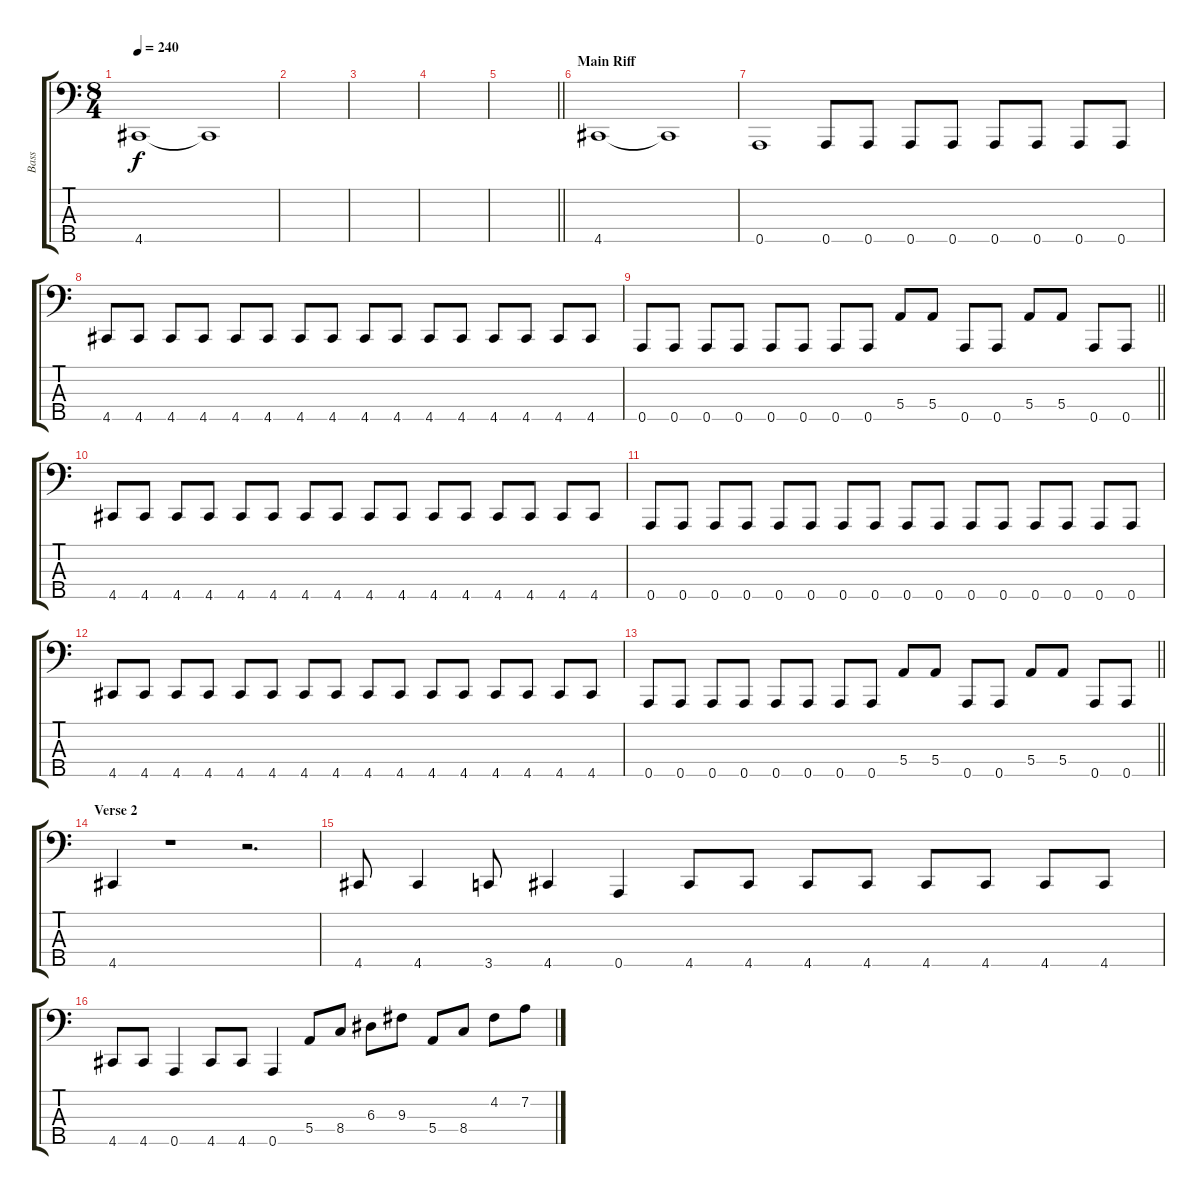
\track ("Bass" "Bass") {instrument electricbasspick}
\staff {score tabs}
\tuning (G2 D2 A1 E1 A0) {hide}
\ts (8 4)
\tempo 240
\clef f4
\ks c
4.5{t}.1{dy f} 4.5{t}.1 |
|
|
|
\barLineRight lightlight
|
\section ("" "Main Riff")
4.5.1{volume 14} 4.5{t}.1 |
0.5.1 0.5.8 0.5.8 0.5.8 0.5.8 0.5.8 0.5.8 0.5.8 0.5.8 |
4.5.8 4.5.8 4.5.8 4.5.8 4.5.8 4.5.8 4.5.8 4.5.8 4.5.8 4.5.8 4.5.8 4.5.8 4.5.8 4.5.8 4.5.8 4.5.8 |
\barLineRight lightlight
0.5.8 0.5.8 0.5.8 0.5.8 0.5.8 0.5.8 0.5.8 0.5.8 5.4.8 5.4.8 0.5.8 0.5.8 5.4.8 5.4.8 0.5.8 0.5.8 |
4.5.8 4.5.8 4.5.8 4.5.8 4.5.8 4.5.8 4.5.8 4.5.8 4.5.8 4.5.8 4.5.8 4.5.8 4.5.8 4.5.8 4.5.8 4.5.8 |
0.5.8 0.5.8 0.5.8 0.5.8 0.5.8 0.5.8 0.5.8 0.5.8 0.5.8 0.5.8 0.5.8 0.5.8 0.5.8 0.5.8 0.5.8 0.5.8 |
4.5.8 4.5.8 4.5.8 4.5.8 4.5.8 4.5.8 4.5.8 4.5.8 4.5.8 4.5.8 4.5.8 4.5.8 4.5.8 4.5.8 4.5.8 4.5.8 |
\barLineRight lightlight
0.5.8 0.5.8 0.5.8 0.5.8 0.5.8 0.5.8 0.5.8 0.5.8 5.4.8 5.4.8 0.5.8 0.5.8 5.4.8 5.4.8 0.5.8 0.5.8 |
\section ("" "Verse 2")
4.5.4 r.1 r.2{d} |
4.5.8 4.5.4 3.5.8 4.5.4 0.5.4 4.5.8 4.5.8 4.5.8 4.5.8 4.5.8 4.5.8 4.5.8 4.5.8 |
4.5.8 4.5.8 0.5.4 4.5.8 4.5.8 0.5.4 5.4.8 8.4.8 6.3.8 9.3.8 5.4.8 8.4.8 4.2.8 7.2.8
